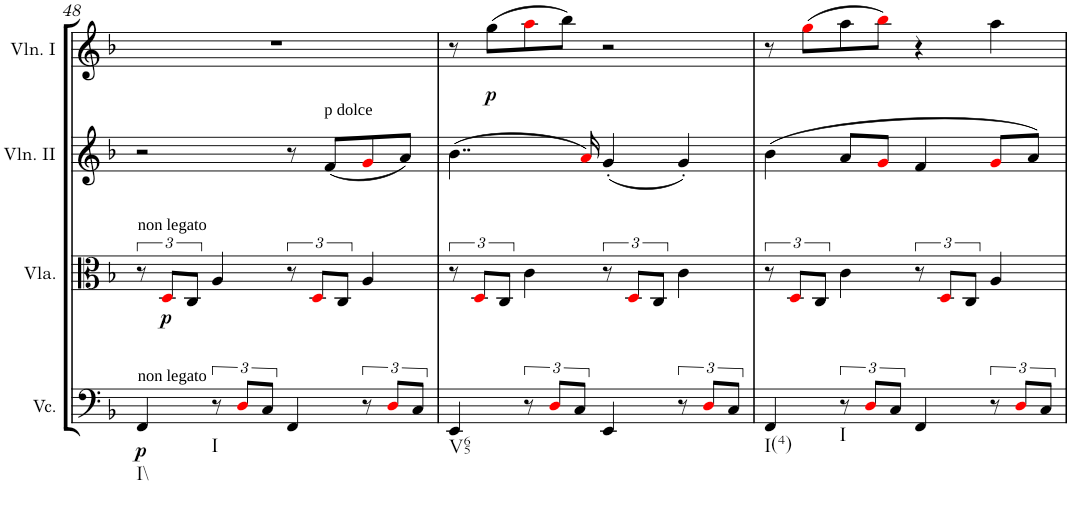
**kern	**dynam	**kern	**dynam	**kern	**kern	**dynam
*part4	*part4	*part3	*part3	*part2	*part1	*part1
*staff4	*staff4	*staff3	*staff3	*staff2	*staff1	*staff1
*I"Violoncello	*	*I"Viola	*	*I"Violin II	*I"Violin I	*
*I'Vc.	*	*I'Vla.	*	*I'Vln. II	*I'Vln. I	*
!!LO:PB:g=z
*clefC4	*	*clefC3	*	*clefG2	*clefG2	*
*k[b-]	*	*k[b-]	*	*k[b-]	*k[b-]	*
*M4/4	*	*M4/4	*	*M4/4	*M4/4	*
*met(c)	*	*met(c)	*	*met(c)	*met(c)	*
=48	=48	=48	=48	=48	=48	=48
!	!	!LO:TX:a:t=non legato	!	!	!	!
!LO:TX:a:t=non legato	!	!	!	!	!	!
!LO:TX:b:t=I\\	!	!	!	!	!	!
!	!LO:DY:b	!	!	!	!	!
4FF/	p	12r	.	2r	1r	.
!	!	!	!LO:DY:b	!	!	!
.	.	12Di/L	p	.	.	.
.	.	12C/J	.	.	.	.
!LO:TX:b:t=I	!	!	!	!	!	!
12r	.	4A/	.	.	.	.
12Di/L	.	.	.	.	.	.
12C/J	.	.	.	.	.	.
4FF/	.	12r	.	8r	.	.
.	.	12Di/L	.	.	.	.
!	!	!	!	!LO:TX:a:t=p dolce	!	!
.	.	.	.	(8f/L	.	.
.	.	12C/J	.	.	.	.
12r	.	4A/	.	8gi/	.	.
12Di/L	.	.	.	.	.	.
.	.	.	.	8a/J)	.	.
12C/J	.	.	.	.	.	.
=49	=49	=49	=49	=49	=49	=49
!LO:TX:b:t=V65	!	!	!	!	!	!
4EE/	.	12r	.	(4..b-\	8r	.
.	.	12Di/L	.	.	.	.
!	!	!	!	!	!	!LO:DY:b
.	.	.	.	.	(8gg\L	p
.	.	12C/J	.	.	.	.
12r	.	4c\	.	.	8aai\	.
12Di/L	.	.	.	.	.	.
.	.	.	.	.	8bb-\J)	.
12C/J	.	.	.	.	.	.
.	.	.	.	16ai/)	.	.
4EE/	.	12r	.	(4g'/	2r	.
.	.	12Di/L	.	.	.	.
.	.	12C/J	.	.	.	.
12r	.	4c\	.	4g'/)	.	.
12Di/L	.	.	.	.	.	.
12C/J	.	.	.	.	.	.
=50	=50	=50	=50	=50	=50	=50
!LO:TX:b:t=I(4)	!	!	!	!	!	!
4FF/	.	12r	.	(4b-\	8r	.
.	.	12Di/L	.	.	.	.
.	.	.	.	.	(8ggi\L	.
.	.	12C/J	.	.	.	.
!LO:TX:b:t=I	!	!	!	!	!	!
12r	.	4c\	.	8a/L	8aa\	.
12Di/L	.	.	.	.	.	.
.	.	.	.	8gi/J	8bb-i\J)	.
12C/J	.	.	.	.	.	.
4FF/	.	12r	.	4f/	4r	.
.	.	12Di/L	.	.	.	.
.	.	12C/J	.	.	.	.
12r	.	4A/	.	8gi/L	4aa\	.
12Di/L	.	.	.	.	.	.
.	.	.	.	8a/J)	.	.
12C/J	.	.	.	.	.	.
=	=	=	=	=	=	=
*-	*-	*-	*-	*-	*-	*-
